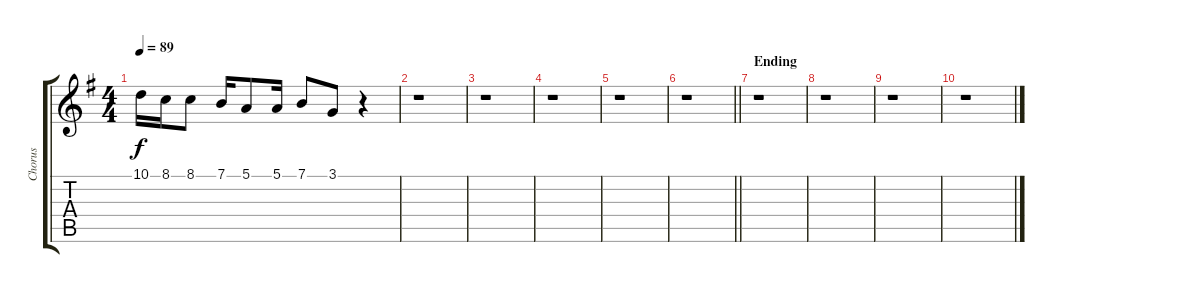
\track ("Chorus" "Chorus") {instrument sopranosax}
\staff {score tabs}
\tuning (E4 B3 G3 D3 A2 E2) {hide}
\ts (4 4)
\tempo 89
\clef g2
\ks g
10.1.16{dy f} 8.1.16 8.1.8 7.1.16 5.1.8 5.1.16 7.1.8 3.1.8 r.4 |
r.1 |
r.1 |
r.1 |
r.1 |
\barLineRight lightlight
r.1 |
\section ("" "Ending")
r.1 |
r.1 |
r.1 |
r.1
